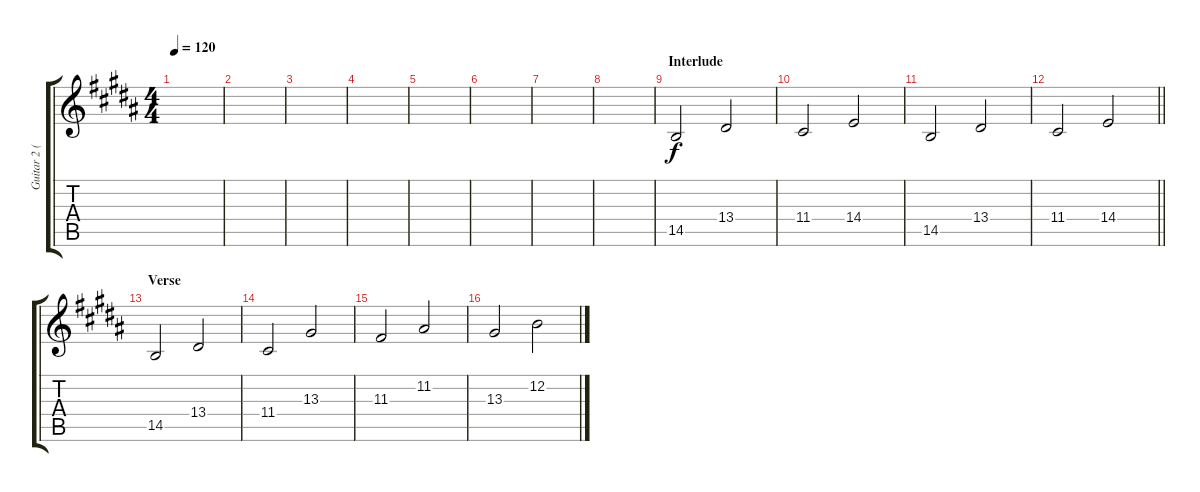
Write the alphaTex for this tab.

\track ("Guitar 2 (Synth Arrangement)" "Guitar 2 (") {instrument pad2warm}
\staff {score tabs}
\tuning (E4 B3 G3 D3 A2 E2) {hide}
\ts (4 4)
\tempo 120
\clef g2
\ks b
|
|
|
|
|
|
|
|
\section ("" "Interlude")
14.5.2 13.4.2 |
11.4.2 14.4.2 |
14.5.2 13.4.2 |
\barLineRight lightlight
11.4.2 14.4.2 |
\section ("" "Verse")
14.5.2 13.4.2 |
11.4.2 13.3.2 |
11.3.2 11.2.2 |
13.3.2 12.2.2
